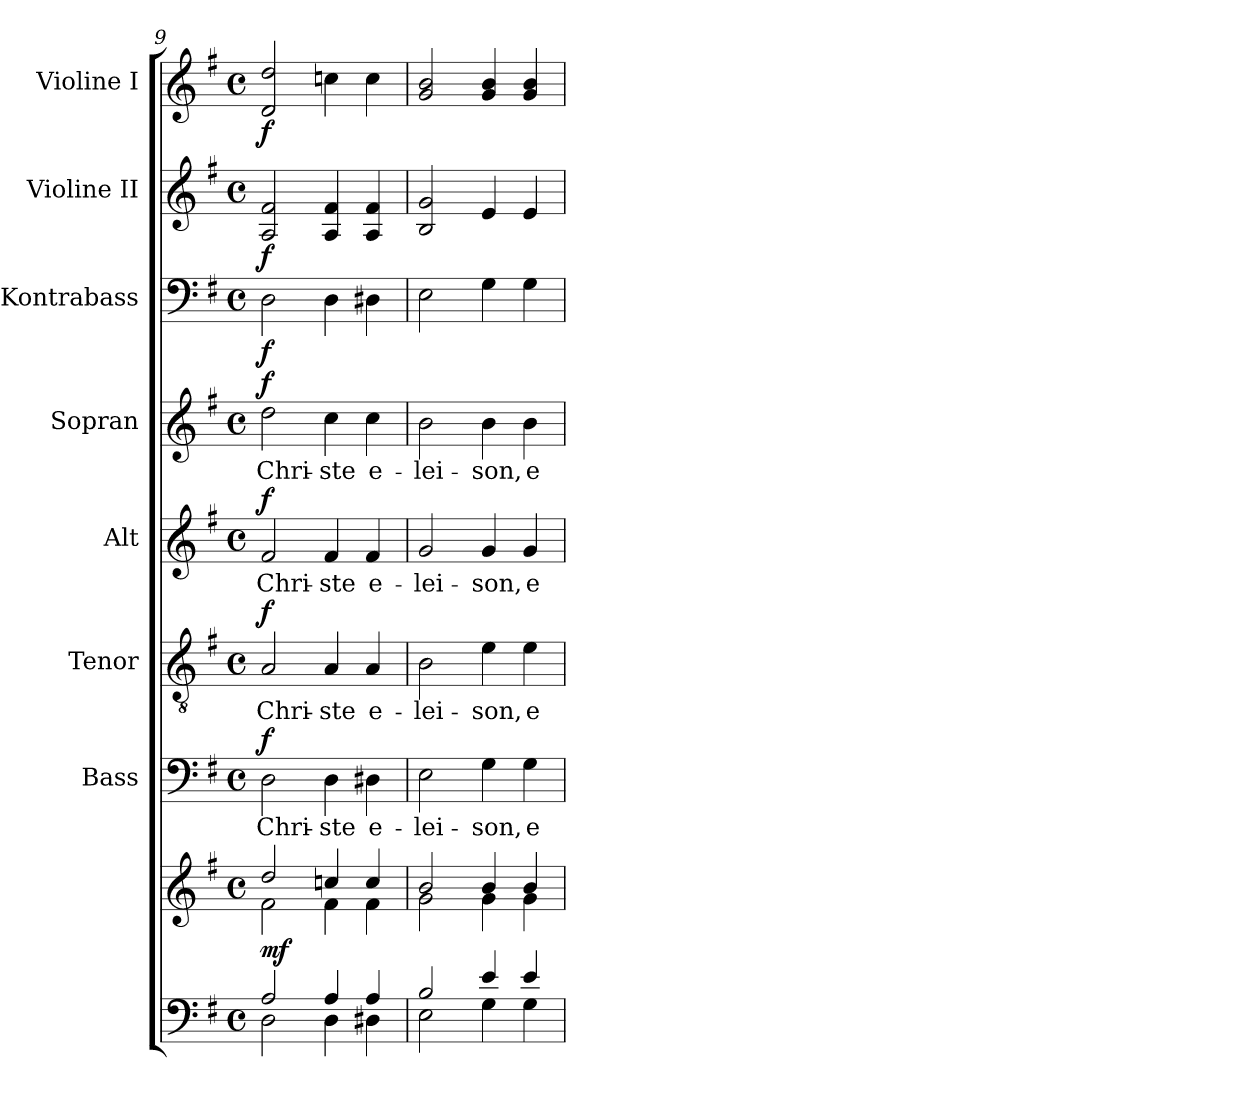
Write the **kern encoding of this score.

**kern	**kern	**dynam	**kern	**text	**dynam	**kern	**text	**dynam	**kern	**text	**dynam	**kern	**text	**dynam	**kern	**dynam	**kern	**dynam	**kern	**dynam
*part8	*part8	*part8	*part7	*part7	*part7	*part6	*part6	*part6	*part5	*part5	*part5	*part4	*part4	*part4	*part3	*part3	*part2	*part2	*part1	*part1
*staff9	*staff8	*staff8/9	*staff7	*staff7	*staff7	*staff6	*staff6	*staff6	*staff5	*staff5	*staff5	*staff4	*staff4	*staff4	*staff3	*staff3	*staff2	*staff2	*staff1	*staff1
*	*	*	*I"Bass	*	*	*I"Tenor	*	*	*I"Alt	*	*	*I"Sopran	*	*	*I"Kontrabass	*	*I"Violine II	*	*I"Violine I	*
*	*	*	*I'B.	*	*	*I'T.	*	*	*I'A.	*	*	*I'S.	*	*	*I'Kb.	*	*I'Vl. II	*	*I'Vl. I	*
!!LO:PB:g=z
*clefF4	*clefG2	*	*clefF4	*	*	*clefGv2	*	*	*clefG2	*	*	*clefG2	*	*	*clefF4	*	*clefG2	*	*clefG2	*
*	*	*	*	*	*	*	*	*	*	*	*	*	*	*	*ITrd7c12	*	*	*	*	*
*k[f#]	*k[f#]	*	*k[f#]	*	*	*k[f#]	*	*	*k[f#]	*	*	*k[f#]	*	*	*k[f#]	*	*k[f#]	*	*k[f#]	*
*G:	*G:	*	*G:	*	*	*G:	*	*	*G:	*	*	*G:	*	*	*G:	*	*G:	*	*G:	*
*M4/4	*M4/4	*	*M4/4	*	*	*M4/4	*	*	*M4/4	*	*	*M4/4	*	*	*M4/4	*	*M4/4	*	*M4/4	*
*met(c)	*met(c)	*	*met(c)	*	*	*met(c)	*	*	*met(c)	*	*	*met(c)	*	*	*met(c)	*	*met(c)	*	*met(c)	*
=9	=9	=9	=9	=9	=9	=9	=9	=9	=9	=9	=9	=9	=9	=9	=9	=9	=9	=9	=9	=9
*^	*^	*	*	*	*	*	*	*	*	*	*	*	*	*	*	*	*	*	*	*
!	!	!	!	!LO:DY:b	!	!LO:LY:b	!LO:DY:a	!	!LO:LY:b	!LO:DY:a	!	!LO:LY:b	!LO:DY:a	!	!LO:LY:b	!LO:DY:a	!	!LO:DY:b	!	!LO:DY:b	!	!LO:DY:b
2A/	2D\	2dd/	2f#\	mf	2D\	Chri-	f	2A/	Chri-	f	2f#/	Chri-	f	2dd\	Chri-	f	2DD\	f	2A/ 2f#/	f	2d/ 2dd/	f
!	!	!	!	!	!	!LO:LY:b	!	!	!LO:LY:b	!	!	!LO:LY:b	!	!	!LO:LY:b	!	!	!	!	!	!	!
4A/	4D\	4ccn/	4f#\	.	4D\	-ste	.	4A/	-ste	.	4f#/	-ste	.	4cc\	-ste	.	4DD\	.	4A/ 4f#/	.	4ccn\	.
!	!	!	!	!	!	!LO:LY:b	!	!	!LO:LY:b	!	!	!LO:LY:b	!	!	!LO:LY:b	!	!	!	!	!	!	!
4A/	4D#X\	4cc/	4f#\	.	4D#X\	e-	.	4A/	e-	.	4f#/	e-	.	4cc\	e-	.	4DD#X\	.	4A/ 4f#/	.	4cc\	.
=10	=10	=10	=10	=10	=10	=10	=10	=10	=10	=10	=10	=10	=10	=10	=10	=10	=10	=10	=10	=10	=10	=10
!	!	!	!	!	!	!LO:LY:b	!	!	!LO:LY:b	!	!	!LO:LY:b	!	!	!LO:LY:b	!	!	!	!	!	!	!
2B/	2E\	2b/	2g\	.	2E\	-lei-	.	2B\	-lei-	.	2g/	-lei-	.	2b\	-lei-	.	2EE\	.	2B/ 2g/	.	2g/ 2b/	.
!	!	!	!	!	!	!LO:LY:b	!	!	!LO:LY:b	!	!	!LO:LY:b	!	!	!LO:LY:b	!	!	!	!	!	!	!
4e/	4G\	4b/	4g\	.	4G\	-son,	.	4e\	-son,	.	4g/	-son,	.	4b\	-son,	.	4GG\	.	4e/	.	4g/ 4b/	.
!	!	!	!	!	!	!LO:LY:b	!	!	!LO:LY:b	!	!	!LO:LY:b	!	!	!LO:LY:b	!	!	!	!	!	!	!
4e/	4G\	4b/	4g\	.	4G\	e-	.	4e\	e-	.	4g/	e-	.	4b\	e-	.	4GG\	.	4e/	.	4g/ 4b/	.
*v	*v	*	*	*	*	*	*	*	*	*	*	*	*	*	*	*	*	*	*	*	*	*
*	*v	*v	*	*	*	*	*	*	*	*	*	*	*	*	*	*	*	*	*	*	*
=	=	=	=	=	=	=	=	=	=	=	=	=	=	=	=	=	=	=	=	=
*-	*-	*-	*-	*-	*-	*-	*-	*-	*-	*-	*-	*-	*-	*-	*-	*-	*-	*-	*-	*-
